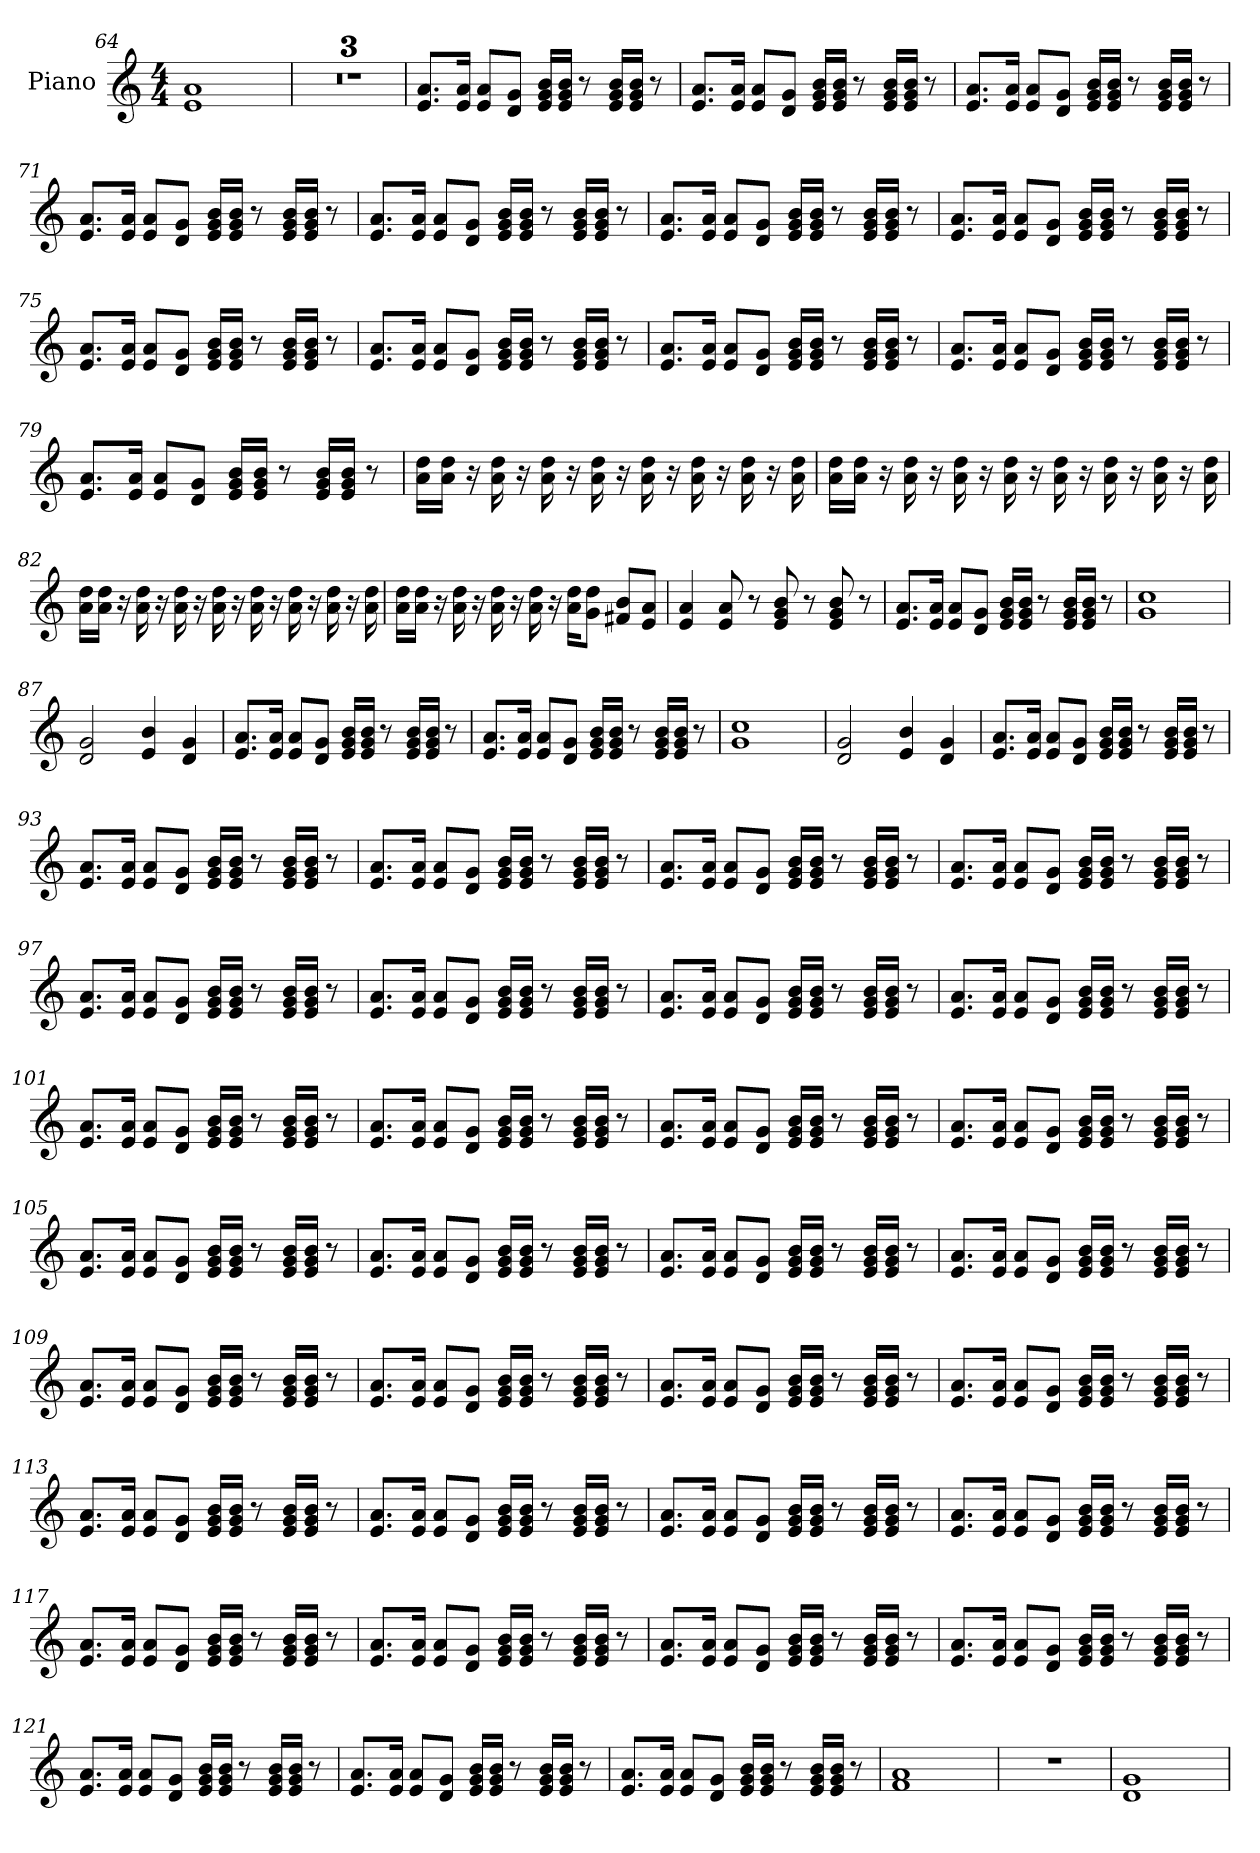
**kern
*part1
*staff1
*I"Piano
*I'Pno.
*clefG2
*k[]
*M4/4
=64
1e 1a
!!LO:LB:g=z
=65
1r
=66
1r
=67
1r
=68
8.e/ 8.a/L
16e/ 16a/Jk
8e/ 8a/L
8d/ 8g/J
16e/ 16g/ 16b/LL
16e/ 16g/ 16b/JJ
8r
16e/ 16g/ 16b/LL
16e/ 16g/ 16b/JJ
8r
=69
8.e/ 8.a/L
16e/ 16a/Jk
8e/ 8a/L
8d/ 8g/J
16e/ 16g/ 16b/LL
16e/ 16g/ 16b/JJ
8r
16e/ 16g/ 16b/LL
16e/ 16g/ 16b/JJ
8r
=70
8.e/ 8.a/L
16e/ 16a/Jk
8e/ 8a/L
8d/ 8g/J
16e/ 16g/ 16b/LL
16e/ 16g/ 16b/JJ
8r
16e/ 16g/ 16b/LL
16e/ 16g/ 16b/JJ
8r
!!LO:LB:g=z
=71
8.e/ 8.a/L
16e/ 16a/Jk
8e/ 8a/L
8d/ 8g/J
16e/ 16g/ 16b/LL
16e/ 16g/ 16b/JJ
8r
16e/ 16g/ 16b/LL
16e/ 16g/ 16b/JJ
8r
=72
8.e/ 8.a/L
16e/ 16a/Jk
8e/ 8a/L
8d/ 8g/J
16e/ 16g/ 16b/LL
16e/ 16g/ 16b/JJ
8r
16e/ 16g/ 16b/LL
16e/ 16g/ 16b/JJ
8r
=73
8.e/ 8.a/L
16e/ 16a/Jk
8e/ 8a/L
8d/ 8g/J
16e/ 16g/ 16b/LL
16e/ 16g/ 16b/JJ
8r
16e/ 16g/ 16b/LL
16e/ 16g/ 16b/JJ
8r
=74
8.e/ 8.a/L
16e/ 16a/Jk
8e/ 8a/L
8d/ 8g/J
16e/ 16g/ 16b/LL
16e/ 16g/ 16b/JJ
8r
16e/ 16g/ 16b/LL
16e/ 16g/ 16b/JJ
8r
!!LO:LB:g=z
=75
8.e/ 8.a/L
16e/ 16a/Jk
8e/ 8a/L
8d/ 8g/J
16e/ 16g/ 16b/LL
16e/ 16g/ 16b/JJ
8r
16e/ 16g/ 16b/LL
16e/ 16g/ 16b/JJ
8r
=76
8.e/ 8.a/L
16e/ 16a/Jk
8e/ 8a/L
8d/ 8g/J
16e/ 16g/ 16b/LL
16e/ 16g/ 16b/JJ
8r
16e/ 16g/ 16b/LL
16e/ 16g/ 16b/JJ
8r
=77
8.e/ 8.a/L
16e/ 16a/Jk
8e/ 8a/L
8d/ 8g/J
16e/ 16g/ 16b/LL
16e/ 16g/ 16b/JJ
8r
16e/ 16g/ 16b/LL
16e/ 16g/ 16b/JJ
8r
=78
8.e/ 8.a/L
16e/ 16a/Jk
8e/ 8a/L
8d/ 8g/J
16e/ 16g/ 16b/LL
16e/ 16g/ 16b/JJ
8r
16e/ 16g/ 16b/LL
16e/ 16g/ 16b/JJ
8r
!!LO:LB:g=z
=79
8.e/ 8.a/L
16e/ 16a/Jk
8e/ 8a/L
8d/ 8g/J
16e/ 16g/ 16b/LL
16e/ 16g/ 16b/JJ
8r
16e/ 16g/ 16b/LL
16e/ 16g/ 16b/JJ
8r
=80
16a\ 16dd\LL
16a\ 16dd\JJ
16r
16a\ 16dd\
16r
16a\ 16dd\
16r
16a\ 16dd\
16r
16a\ 16dd\
16r
16a\ 16dd\
16r
16a\ 16dd\
16r
16a\ 16dd\
=81
16a\ 16dd\LL
16a\ 16dd\JJ
16r
16a\ 16dd\
16r
16a\ 16dd\
16r
16a\ 16dd\
16r
16a\ 16dd\
16r
16a\ 16dd\
16r
16a\ 16dd\
16r
16a\ 16dd\
!!LO:LB:g=z
=82
16a\ 16dd\LL
16a\ 16dd\JJ
16r
16a\ 16dd\
16r
16a\ 16dd\
16r
16a\ 16dd\
16r
16a\ 16dd\
16r
16a\ 16dd\
16r
16a\ 16dd\
16r
16a\ 16dd\
=83
16a\ 16dd\LL
16a\ 16dd\JJ
16r
16a\ 16dd\
16r
16a\ 16dd\
16r
16a\ 16dd\
16r
16a\ 16dd\KL
8g\ 8dd\J
8f#X/ 8b/L
8e/ 8a/J
=84
4e/ 4a/
8e/ 8a/
8r
8e/ 8g/ 8b/
8r
8e/ 8g/ 8b/
8r
!!LO:PB:g=z
=85
8.e/ 8.a/L
16e/ 16a/Jk
8e/ 8a/L
8d/ 8g/J
16e/ 16g/ 16b/LL
16e/ 16g/ 16b/JJ
8r
16e/ 16g/ 16b/LL
16e/ 16g/ 16b/JJ
8r
=86
1g 1cc
=87
2d/ 2g/
4e/ 4b/
4d/ 4g/
=88
8.e/ 8.a/L
16e/ 16a/Jk
8e/ 8a/L
8d/ 8g/J
16e/ 16g/ 16b/LL
16e/ 16g/ 16b/JJ
8r
16e/ 16g/ 16b/LL
16e/ 16g/ 16b/JJ
8r
=89
8.e/ 8.a/L
16e/ 16a/Jk
8e/ 8a/L
8d/ 8g/J
16e/ 16g/ 16b/LL
16e/ 16g/ 16b/JJ
8r
16e/ 16g/ 16b/LL
16e/ 16g/ 16b/JJ
8r
=90
1g 1cc
=91
2d/ 2g/
4e/ 4b/
4d/ 4g/
!!LO:LB:g=z
=92
8.e/ 8.a/L
16e/ 16a/Jk
8e/ 8a/L
8d/ 8g/J
16e/ 16g/ 16b/LL
16e/ 16g/ 16b/JJ
8r
16e/ 16g/ 16b/LL
16e/ 16g/ 16b/JJ
8r
=93
8.e/ 8.a/L
16e/ 16a/Jk
8e/ 8a/L
8d/ 8g/J
16e/ 16g/ 16b/LL
16e/ 16g/ 16b/JJ
8r
16e/ 16g/ 16b/LL
16e/ 16g/ 16b/JJ
8r
=94
8.e/ 8.a/L
16e/ 16a/Jk
8e/ 8a/L
8d/ 8g/J
16e/ 16g/ 16b/LL
16e/ 16g/ 16b/JJ
8r
16e/ 16g/ 16b/LL
16e/ 16g/ 16b/JJ
8r
=95
8.e/ 8.a/L
16e/ 16a/Jk
8e/ 8a/L
8d/ 8g/J
16e/ 16g/ 16b/LL
16e/ 16g/ 16b/JJ
8r
16e/ 16g/ 16b/LL
16e/ 16g/ 16b/JJ
8r
!!LO:LB:g=z
=96
8.e/ 8.a/L
16e/ 16a/Jk
8e/ 8a/L
8d/ 8g/J
16e/ 16g/ 16b/LL
16e/ 16g/ 16b/JJ
8r
16e/ 16g/ 16b/LL
16e/ 16g/ 16b/JJ
8r
=97
8.e/ 8.a/L
16e/ 16a/Jk
8e/ 8a/L
8d/ 8g/J
16e/ 16g/ 16b/LL
16e/ 16g/ 16b/JJ
8r
16e/ 16g/ 16b/LL
16e/ 16g/ 16b/JJ
8r
=98
8.e/ 8.a/L
16e/ 16a/Jk
8e/ 8a/L
8d/ 8g/J
16e/ 16g/ 16b/LL
16e/ 16g/ 16b/JJ
8r
16e/ 16g/ 16b/LL
16e/ 16g/ 16b/JJ
8r
=99
8.e/ 8.a/L
16e/ 16a/Jk
8e/ 8a/L
8d/ 8g/J
16e/ 16g/ 16b/LL
16e/ 16g/ 16b/JJ
8r
16e/ 16g/ 16b/LL
16e/ 16g/ 16b/JJ
8r
!!LO:LB:g=z
=100
8.e/ 8.a/L
16e/ 16a/Jk
8e/ 8a/L
8d/ 8g/J
16e/ 16g/ 16b/LL
16e/ 16g/ 16b/JJ
8r
16e/ 16g/ 16b/LL
16e/ 16g/ 16b/JJ
8r
=101
8.e/ 8.a/L
16e/ 16a/Jk
8e/ 8a/L
8d/ 8g/J
16e/ 16g/ 16b/LL
16e/ 16g/ 16b/JJ
8r
16e/ 16g/ 16b/LL
16e/ 16g/ 16b/JJ
8r
=102
8.e/ 8.a/L
16e/ 16a/Jk
8e/ 8a/L
8d/ 8g/J
16e/ 16g/ 16b/LL
16e/ 16g/ 16b/JJ
8r
16e/ 16g/ 16b/LL
16e/ 16g/ 16b/JJ
8r
=103
8.e/ 8.a/L
16e/ 16a/Jk
8e/ 8a/L
8d/ 8g/J
16e/ 16g/ 16b/LL
16e/ 16g/ 16b/JJ
8r
16e/ 16g/ 16b/LL
16e/ 16g/ 16b/JJ
8r
!!LO:LB:g=z
=104
8.e/ 8.a/L
16e/ 16a/Jk
8e/ 8a/L
8d/ 8g/J
16e/ 16g/ 16b/LL
16e/ 16g/ 16b/JJ
8r
16e/ 16g/ 16b/LL
16e/ 16g/ 16b/JJ
8r
=105
8.e/ 8.a/L
16e/ 16a/Jk
8e/ 8a/L
8d/ 8g/J
16e/ 16g/ 16b/LL
16e/ 16g/ 16b/JJ
8r
16e/ 16g/ 16b/LL
16e/ 16g/ 16b/JJ
8r
=106
8.e/ 8.a/L
16e/ 16a/Jk
8e/ 8a/L
8d/ 8g/J
16e/ 16g/ 16b/LL
16e/ 16g/ 16b/JJ
8r
16e/ 16g/ 16b/LL
16e/ 16g/ 16b/JJ
8r
=107
8.e/ 8.a/L
16e/ 16a/Jk
8e/ 8a/L
8d/ 8g/J
16e/ 16g/ 16b/LL
16e/ 16g/ 16b/JJ
8r
16e/ 16g/ 16b/LL
16e/ 16g/ 16b/JJ
8r
!!LO:LB:g=z
=108
8.e/ 8.a/L
16e/ 16a/Jk
8e/ 8a/L
8d/ 8g/J
16e/ 16g/ 16b/LL
16e/ 16g/ 16b/JJ
8r
16e/ 16g/ 16b/LL
16e/ 16g/ 16b/JJ
8r
=109
8.e/ 8.a/L
16e/ 16a/Jk
8e/ 8a/L
8d/ 8g/J
16e/ 16g/ 16b/LL
16e/ 16g/ 16b/JJ
8r
16e/ 16g/ 16b/LL
16e/ 16g/ 16b/JJ
8r
=110
8.e/ 8.a/L
16e/ 16a/Jk
8e/ 8a/L
8d/ 8g/J
16e/ 16g/ 16b/LL
16e/ 16g/ 16b/JJ
8r
16e/ 16g/ 16b/LL
16e/ 16g/ 16b/JJ
8r
=111
8.e/ 8.a/L
16e/ 16a/Jk
8e/ 8a/L
8d/ 8g/J
16e/ 16g/ 16b/LL
16e/ 16g/ 16b/JJ
8r
16e/ 16g/ 16b/LL
16e/ 16g/ 16b/JJ
8r
!!LO:LB:g=z
=112
8.e/ 8.a/L
16e/ 16a/Jk
8e/ 8a/L
8d/ 8g/J
16e/ 16g/ 16b/LL
16e/ 16g/ 16b/JJ
8r
16e/ 16g/ 16b/LL
16e/ 16g/ 16b/JJ
8r
=113
8.e/ 8.a/L
16e/ 16a/Jk
8e/ 8a/L
8d/ 8g/J
16e/ 16g/ 16b/LL
16e/ 16g/ 16b/JJ
8r
16e/ 16g/ 16b/LL
16e/ 16g/ 16b/JJ
8r
=114
8.e/ 8.a/L
16e/ 16a/Jk
8e/ 8a/L
8d/ 8g/J
16e/ 16g/ 16b/LL
16e/ 16g/ 16b/JJ
8r
16e/ 16g/ 16b/LL
16e/ 16g/ 16b/JJ
8r
=115
8.e/ 8.a/L
16e/ 16a/Jk
8e/ 8a/L
8d/ 8g/J
16e/ 16g/ 16b/LL
16e/ 16g/ 16b/JJ
8r
16e/ 16g/ 16b/LL
16e/ 16g/ 16b/JJ
8r
!!LO:LB:g=z
=116
8.e/ 8.a/L
16e/ 16a/Jk
8e/ 8a/L
8d/ 8g/J
16e/ 16g/ 16b/LL
16e/ 16g/ 16b/JJ
8r
16e/ 16g/ 16b/LL
16e/ 16g/ 16b/JJ
8r
=117
8.e/ 8.a/L
16e/ 16a/Jk
8e/ 8a/L
8d/ 8g/J
16e/ 16g/ 16b/LL
16e/ 16g/ 16b/JJ
8r
16e/ 16g/ 16b/LL
16e/ 16g/ 16b/JJ
8r
=118
8.e/ 8.a/L
16e/ 16a/Jk
8e/ 8a/L
8d/ 8g/J
16e/ 16g/ 16b/LL
16e/ 16g/ 16b/JJ
8r
16e/ 16g/ 16b/LL
16e/ 16g/ 16b/JJ
8r
=119
8.e/ 8.a/L
16e/ 16a/Jk
8e/ 8a/L
8d/ 8g/J
16e/ 16g/ 16b/LL
16e/ 16g/ 16b/JJ
8r
16e/ 16g/ 16b/LL
16e/ 16g/ 16b/JJ
8r
!!LO:LB:g=z
=120
8.e/ 8.a/L
16e/ 16a/Jk
8e/ 8a/L
8d/ 8g/J
16e/ 16g/ 16b/LL
16e/ 16g/ 16b/JJ
8r
16e/ 16g/ 16b/LL
16e/ 16g/ 16b/JJ
8r
=121
8.e/ 8.a/L
16e/ 16a/Jk
8e/ 8a/L
8d/ 8g/J
16e/ 16g/ 16b/LL
16e/ 16g/ 16b/JJ
8r
16e/ 16g/ 16b/LL
16e/ 16g/ 16b/JJ
8r
=122
8.e/ 8.a/L
16e/ 16a/Jk
8e/ 8a/L
8d/ 8g/J
16e/ 16g/ 16b/LL
16e/ 16g/ 16b/JJ
8r
16e/ 16g/ 16b/LL
16e/ 16g/ 16b/JJ
8r
=123
8.e/ 8.a/L
16e/ 16a/Jk
8e/ 8a/L
8d/ 8g/J
16e/ 16g/ 16b/LL
16e/ 16g/ 16b/JJ
8r
16e/ 16g/ 16b/LL
16e/ 16g/ 16b/JJ
8r
=124
1f 1a
=125
1r
!!LO:LB:g=z
=126
1d 1g
=
*-
